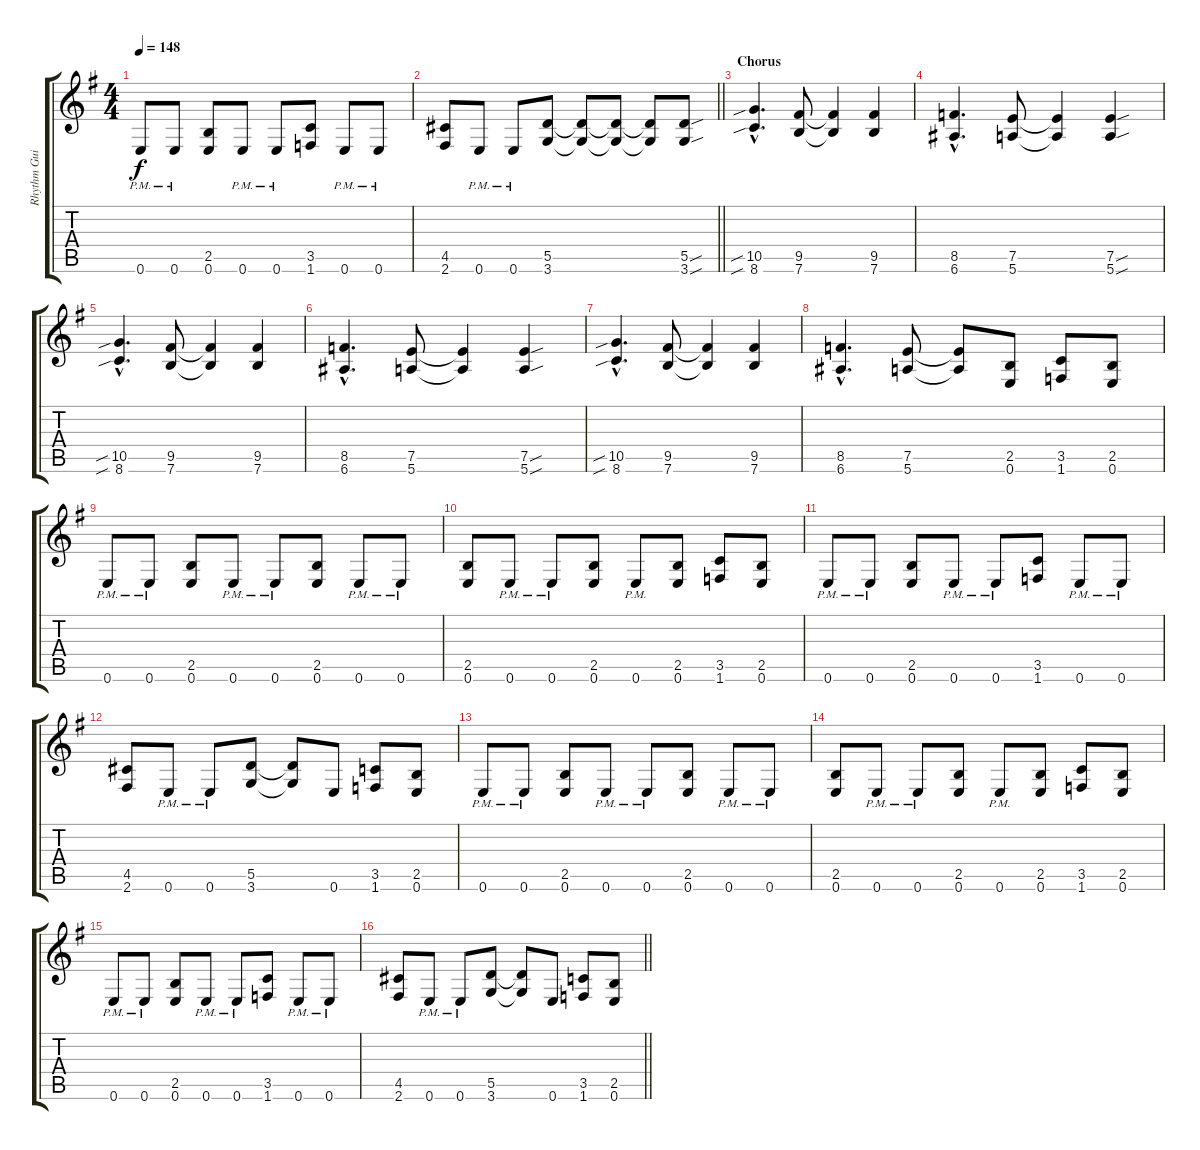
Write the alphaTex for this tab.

\track ("Rhythm Guitar" "Rhythm Gui") {instrument distortionguitar}
\staff {score tabs}
\tuning (E4 B3 G3 D3 A2 E2) {hide}
\ts (4 4)
\tempo 148
\clef g2
\ks g
0.6{pm}.8{dy f} 0.6{pm}.8 (2.5 0.6).8 0.6{pm}.8 0.6{pm}.8 (3.5 1.6).8 0.6{pm}.8 0.6{pm}.8 |
\barLineRight lightlight
(4.5 2.6).8 0.6{pm}.8 0.6{pm}.8 (5.5 3.6).8 (5.5{t} 3.6{t}).8 (5.5{t} 3.6{t}).8 (5.5{t} 3.6{t}).8 (5.5{sou} 3.6{sou}).8 |
\section ("" "Chorus")
(10.5{sib hac} 8.6{sib hac}).4{d} (9.5 7.6).8 (9.5{t} 7.6{t}).4 (9.5 7.6).4 |
(8.5{hac} 6.6{hac}).4{d} (7.5 5.6).8 (7.5{t} 5.6{t}).4 (7.5{sou} 5.6{sou}).4 |
(10.5{sib hac} 8.6{sib hac}).4{d} (9.5 7.6).8 (9.5{t} 7.6{t}).4 (9.5 7.6).4 |
(8.5{hac} 6.6{hac}).4{d} (7.5 5.6).8 (7.5{t} 5.6{t}).4 (7.5{sou} 5.6{sou}).4 |
(10.5{sib hac} 8.6{sib hac}).4{d} (9.5 7.6).8 (9.5{t} 7.6{t}).4 (9.5 7.6).4 |
(8.5{hac} 6.6{hac}).4{d} (7.5 5.6).8 (7.5{t} 5.6{t}).8 (2.5 0.6).8 (3.5 1.6).8 (2.5 0.6).8 |
0.6{pm}.8 0.6{pm}.8 (2.5 0.6).8 0.6{pm}.8 0.6{pm}.8 (2.5 0.6).8 0.6{pm}.8 0.6{pm}.8 |
(2.5 0.6).8 0.6{pm}.8 0.6{pm}.8 (2.5 0.6).8 0.6{pm}.8 (2.5 0.6).8 (3.5 1.6).8 (2.5 0.6).8 |
0.6{pm}.8 0.6{pm}.8 (2.5 0.6).8 0.6{pm}.8 0.6{pm}.8 (3.5 1.6).8 0.6{pm}.8 0.6{pm}.8 |
(4.5 2.6).8 0.6{pm}.8 0.6{pm}.8 (5.5 3.6).8 (5.5{t} 3.6{t}).8 0.6.8 (3.5 1.6).8 (2.5 0.6).8 |
0.6{pm}.8 0.6{pm}.8 (2.5 0.6).8 0.6{pm}.8 0.6{pm}.8 (2.5 0.6).8 0.6{pm}.8 0.6{pm}.8 |
(2.5 0.6).8 0.6{pm}.8 0.6{pm}.8 (2.5 0.6).8 0.6{pm}.8 (2.5 0.6).8 (3.5 1.6).8 (2.5 0.6).8 |
0.6{pm}.8 0.6{pm}.8 (2.5 0.6).8 0.6{pm}.8 0.6{pm}.8 (3.5 1.6).8 0.6{pm}.8 0.6{pm}.8 |
\barLineRight lightlight
(4.5 2.6).8 0.6{pm}.8 0.6{pm}.8 (5.5 3.6).8 (5.5{t} 3.6{t}).8 0.6.8 (3.5 1.6).8 (2.5 0.6).8
